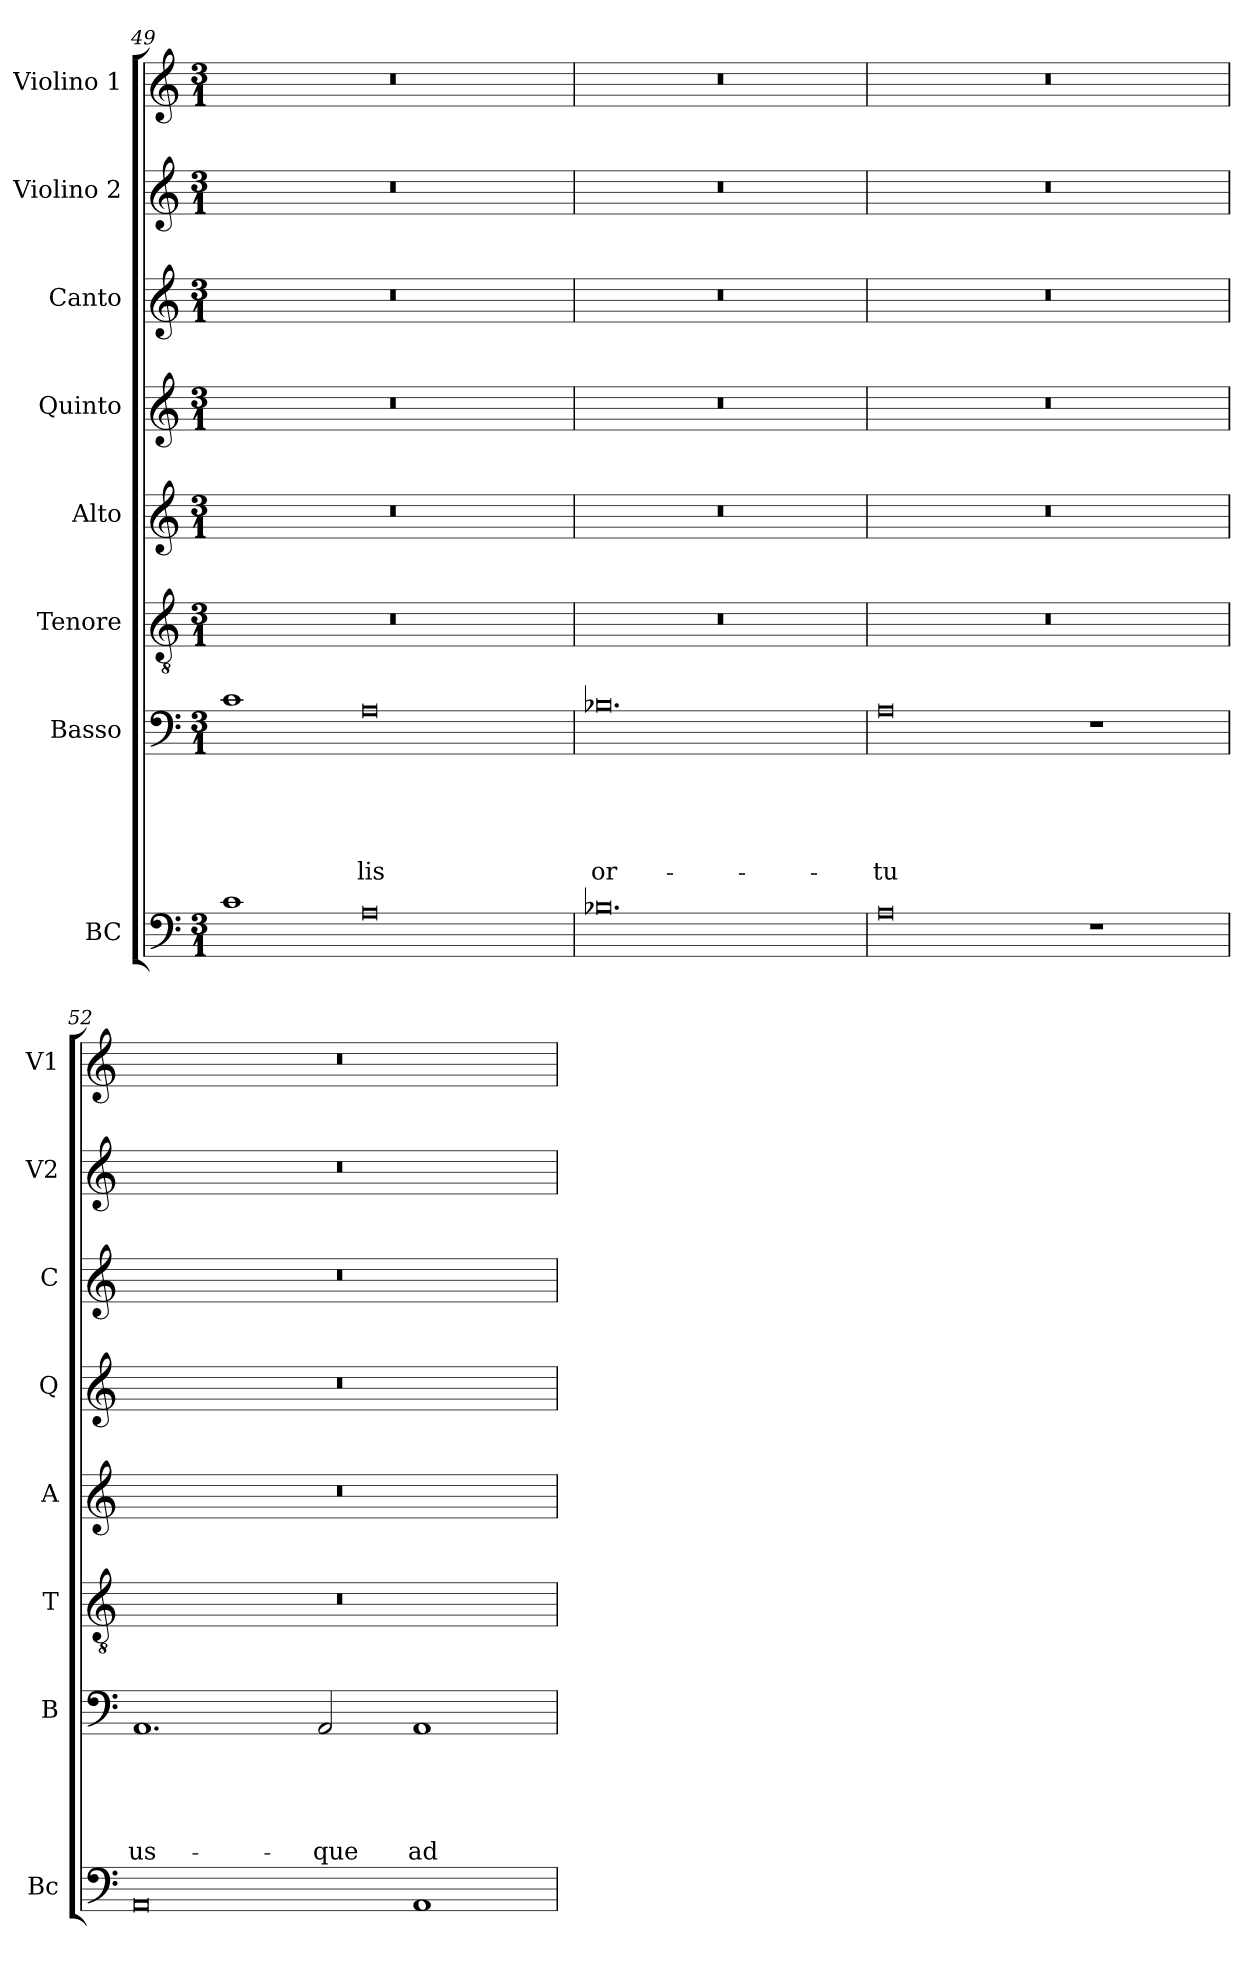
**kern	**kern	**text	**text	**text	**text	**text	**kern	**kern	**kern	**kern	**kern	**kern
*part8	*part7	*part7	*part7	*part7	*part7	*part7	*part6	*part5	*part4	*part3	*part2	*part1
*staff8	*staff7	*staff7	*staff7	*staff7	*staff7	*staff7	*staff6	*staff5	*staff4	*staff3	*staff2	*staff1
*I"BC	*I"Basso	*	*	*	*	*	*I"Tenore	*I"Alto	*I"Quinto	*I"Canto	*I"Violino 2	*I"Violino 1
*I'Bc	*I'B	*	*	*	*	*	*I'T	*I'A	*I'Q	*I'C	*I'V2	*I'V1
*clefF4	*clefF4	*	*	*	*	*	*clefGv2	*clefG2	*clefG2	*clefG2	*clefG2	*clefG2
*k[]	*k[]	*	*	*	*	*	*k[]	*k[]	*k[]	*k[]	*k[]	*k[]
*C:	*C:	*	*	*	*	*	*C:	*C:	*C:	*C:	*C:	*C:
*M3/1	*M3/1	*	*	*	*	*	*M3/1	*M3/1	*M3/1	*M3/1	*M3/1	*M3/1
=49	=49	=49	=49	=49	=49	=49	=49	=49	=49	=49	=49	=49
1c	1c	.	.	.	.	.	0.r	0.r	0.r	0.r	0.r	0.r
!	!	!	!	!	!	!LO:LY:b	!	!	!	!	!	!
0A	0A	.	.	.	.	-lis	.	.	.	.	.	.
=50	=50	=50	=50	=50	=50	=50	=50	=50	=50	=50	=50	=50
!	!	!	!	!	!	!LO:LY:b	!	!	!	!	!	!
0.B-X	0.B-X	.	.	.	.	or-	0.r	0.r	0.r	0.r	0.r	0.r
=51	=51	=51	=51	=51	=51	=51	=51	=51	=51	=51	=51	=51
!	!	!	!	!	!	!LO:LY:b	!	!	!	!	!	!
0A	0A	.	.	.	.	-tu	0.r	0.r	0.r	0.r	0.r	0.r
1r	1r	.	.	.	.	.	.	.	.	.	.	.
=52	=52	=52	=52	=52	=52	=52	=52	=52	=52	=52	=52	=52
!	!	!	!	!	!	!LO:LY:b	!	!	!	!	!	!
0AA	1.AA	.	.	.	.	us-	0.r	0.r	0.r	0.r	0.r	0.r
!	!	!	!	!	!	!LO:LY:b	!	!	!	!	!	!
.	2AA/	.	.	.	.	-que	.	.	.	.	.	.
!	!	!	!	!	!	!LO:LY:b	!	!	!	!	!	!
1AA	1AA	.	.	.	.	ad	.	.	.	.	.	.
=	=	=	=	=	=	=	=	=	=	=	=	=
*-	*-	*-	*-	*-	*-	*-	*-	*-	*-	*-	*-	*-
